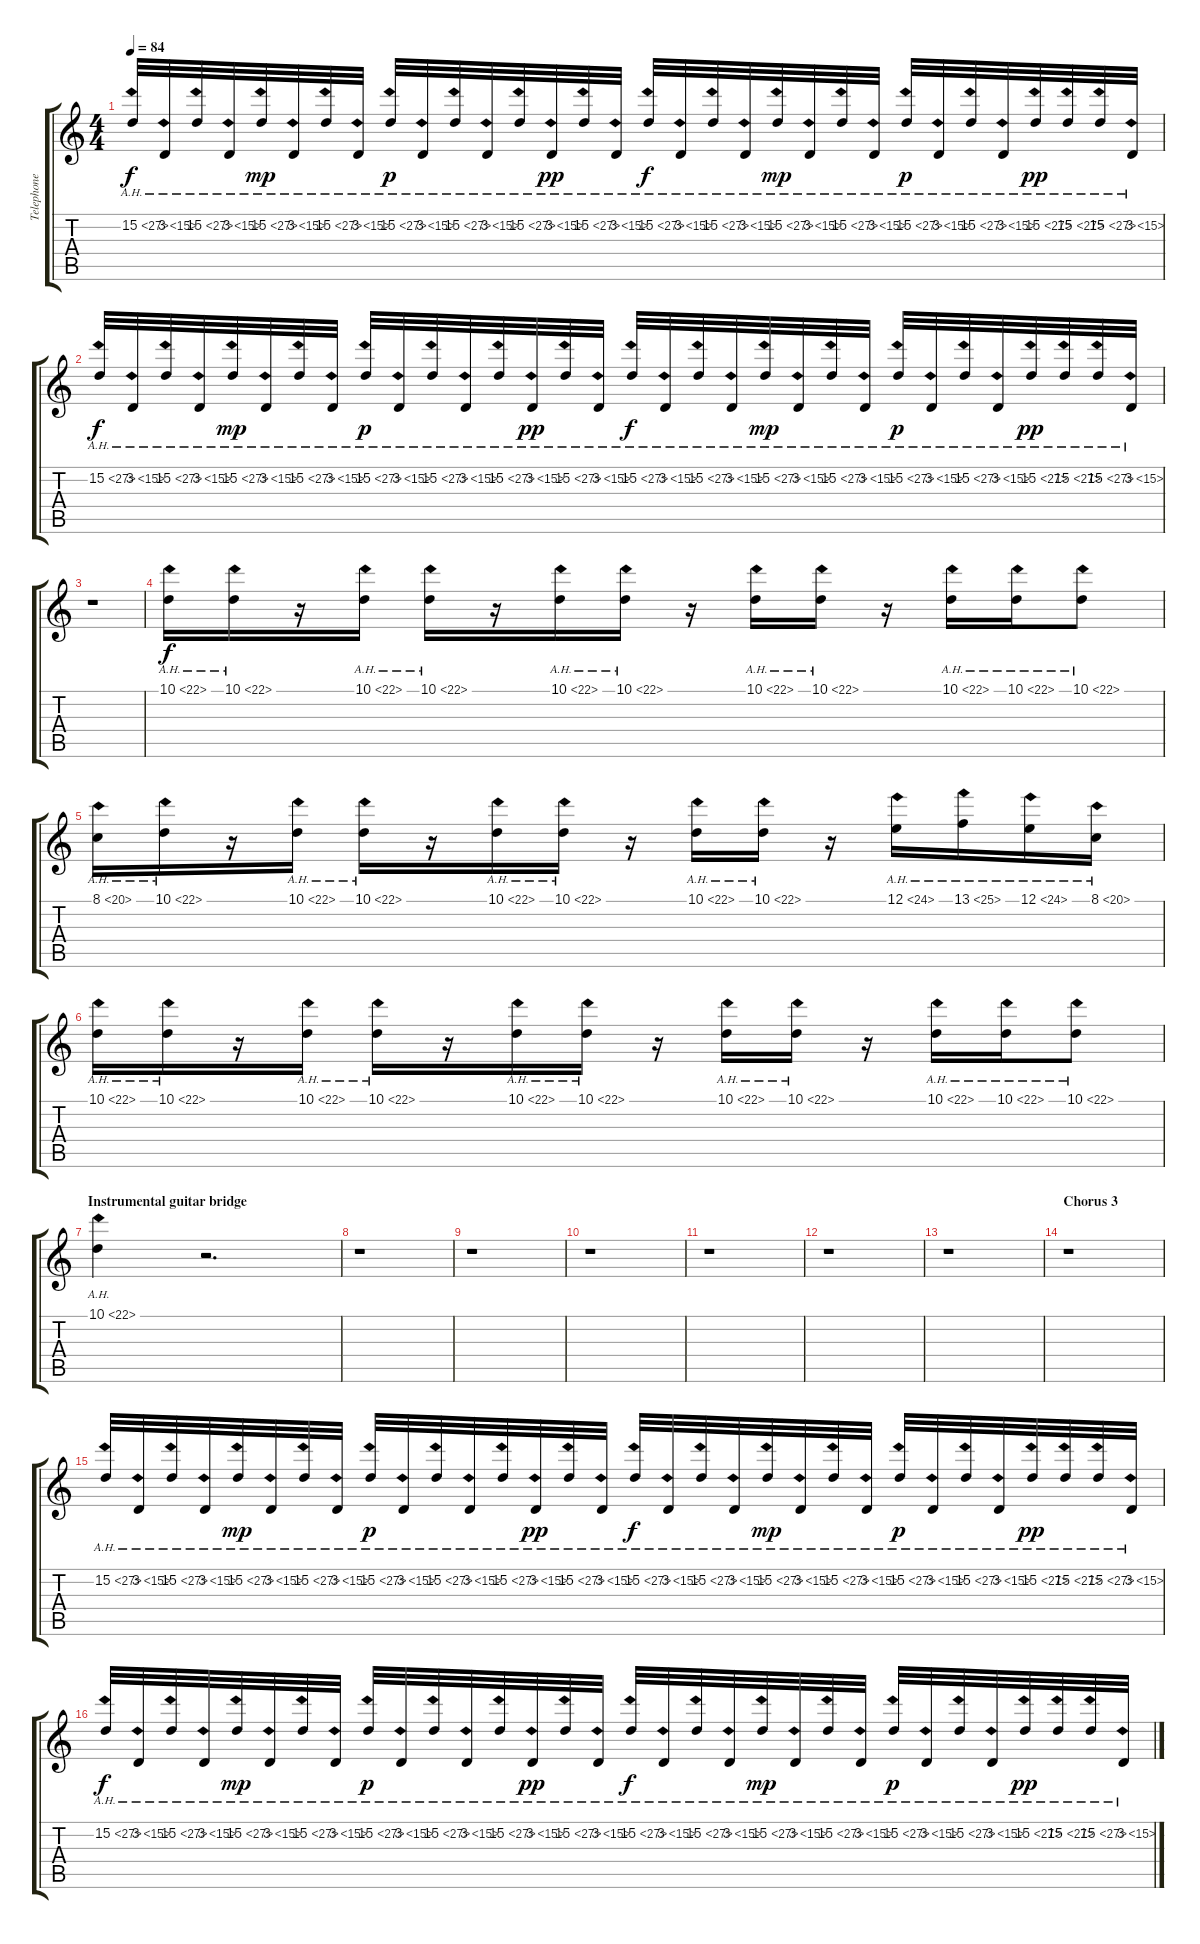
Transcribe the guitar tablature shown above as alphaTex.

\track ("Telephone effects" "Telephone ") {instrument viola}
\staff {score tabs}
\tuning (E4 B3 G3 D3 A2 E2) {hide}
\ts (4 4)
\tempo 84
\clef g2
\ks c
15.2{ah 12}.32{dy f} 3.2{ah 12}.32 15.2{ah 12}.32 3.2{ah 12}.32 15.2{ah 12}.32{dy mp} 3.2{ah 12}.32 15.2{ah 12}.32 3.2{ah 12}.32 15.2{ah 12}.32{dy p} 3.2{ah 12}.32 15.2{ah 12}.32 3.2{ah 12}.32 15.2{ah 12}.32 3.2{ah 12}.32{dy pp} 15.2{ah 12}.32 3.2{ah 12}.32 15.2{ah 12}.32{dy f} 3.2{ah 12}.32 15.2{ah 12}.32 3.2{ah 12}.32 15.2{ah 12}.32{dy mp} 3.2{ah 12}.32 15.2{ah 12}.32 3.2{ah 12}.32 15.2{ah 12}.32{dy p} 3.2{ah 12}.32 15.2{ah 12}.32 3.2{ah 12}.32 15.2{ah 12}.32{dy pp} 15.2{ah 12}.32 15.2{ah 12}.32 3.2{ah 12}.32 |
15.2{ah 12}.32{dy f} 3.2{ah 12}.32 15.2{ah 12}.32 3.2{ah 12}.32 15.2{ah 12}.32{dy mp} 3.2{ah 12}.32 15.2{ah 12}.32 3.2{ah 12}.32 15.2{ah 12}.32{dy p} 3.2{ah 12}.32 15.2{ah 12}.32 3.2{ah 12}.32 15.2{ah 12}.32 3.2{ah 12}.32{dy pp} 15.2{ah 12}.32 3.2{ah 12}.32 15.2{ah 12}.32{dy f} 3.2{ah 12}.32 15.2{ah 12}.32 3.2{ah 12}.32 15.2{ah 12}.32{dy mp} 3.2{ah 12}.32 15.2{ah 12}.32 3.2{ah 12}.32 15.2{ah 12}.32{dy p} 3.2{ah 12}.32 15.2{ah 12}.32 3.2{ah 12}.32 15.2{ah 12}.32{dy pp} 15.2{ah 12}.32 15.2{ah 12}.32 3.2{ah 12}.32 |
r.1 |
10.1{ah 12}.16{dy f} 10.1{ah 12}.16 r.16 10.1{ah 12}.16 10.1{ah 12}.16 r.16 10.1{ah 12}.16 10.1{ah 12}.16 r.16 10.1{ah 12}.16 10.1{ah 12}.16 r.16 10.1{ah 12}.16 10.1{ah 12}.16 10.1{ah 12}.8 |
8.1{ah 12}.16 10.1{ah 12}.16 r.16 10.1{ah 12}.16 10.1{ah 12}.16 r.16 10.1{ah 12}.16 10.1{ah 12}.16 r.16 10.1{ah 12}.16 10.1{ah 12}.16 r.16 12.1{ah 12}.16 13.1{ah 12}.16 12.1{ah 12}.16 8.1{ah 12}.16 |
10.1{ah 12}.16 10.1{ah 12}.16 r.16 10.1{ah 12}.16 10.1{ah 12}.16 r.16 10.1{ah 12}.16 10.1{ah 12}.16 r.16 10.1{ah 12}.16 10.1{ah 12}.16 r.16 10.1{ah 12}.16 10.1{ah 12}.16 10.1{ah 12}.8 |
\section ("" "Instrumental guitar bridge")
10.1{ah 12}.4{volume 0} r.2{d} |
r.1{volume 6} |
r.1 |
r.1 |
r.1 |
r.1 |
r.1 |
\section ("" "Chorus 3")
r.1 |
15.2{ah 12}.32 3.2{ah 12}.32 15.2{ah 12}.32 3.2{ah 12}.32 15.2{ah 12}.32{dy mp} 3.2{ah 12}.32 15.2{ah 12}.32 3.2{ah 12}.32 15.2{ah 12}.32{dy p} 3.2{ah 12}.32 15.2{ah 12}.32 3.2{ah 12}.32 15.2{ah 12}.32 3.2{ah 12}.32{dy pp} 15.2{ah 12}.32 3.2{ah 12}.32 15.2{ah 12}.32{dy f} 3.2{ah 12}.32 15.2{ah 12}.32 3.2{ah 12}.32 15.2{ah 12}.32{dy mp} 3.2{ah 12}.32 15.2{ah 12}.32 3.2{ah 12}.32 15.2{ah 12}.32{dy p} 3.2{ah 12}.32 15.2{ah 12}.32 3.2{ah 12}.32 15.2{ah 12}.32{dy pp} 15.2{ah 12}.32 15.2{ah 12}.32 3.2{ah 12}.32 |
15.2{ah 12}.32{dy f} 3.2{ah 12}.32 15.2{ah 12}.32 3.2{ah 12}.32 15.2{ah 12}.32{dy mp} 3.2{ah 12}.32 15.2{ah 12}.32 3.2{ah 12}.32 15.2{ah 12}.32{dy p} 3.2{ah 12}.32 15.2{ah 12}.32 3.2{ah 12}.32 15.2{ah 12}.32 3.2{ah 12}.32{dy pp} 15.2{ah 12}.32 3.2{ah 12}.32 15.2{ah 12}.32{dy f} 3.2{ah 12}.32 15.2{ah 12}.32 3.2{ah 12}.32 15.2{ah 12}.32{dy mp} 3.2{ah 12}.32 15.2{ah 12}.32 3.2{ah 12}.32 15.2{ah 12}.32{dy p} 3.2{ah 12}.32 15.2{ah 12}.32 3.2{ah 12}.32 15.2{ah 12}.32{dy pp} 15.2{ah 12}.32 15.2{ah 12}.32 3.2{ah 12}.32
